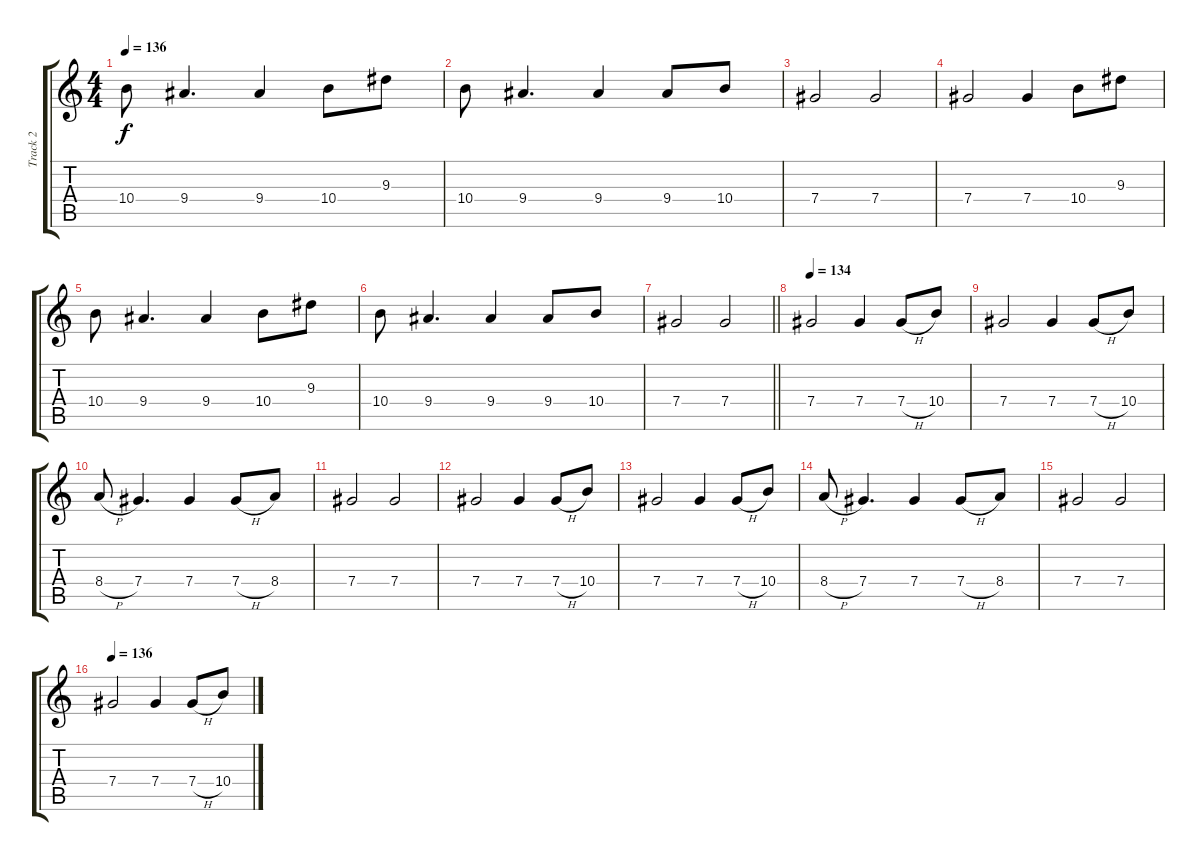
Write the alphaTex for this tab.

\track ("Track 2" "Track 2") {instrument distortionguitar}
\staff {score tabs}
\tuning (Eb4 Bb3 Gb3 Db3 Ab2 Eb2) {hide}
\ts (4 4)
\tempo 136
\clef g2
\ks c
10.4.8{dy f} 9.4.4{d} 9.4.4 10.4.8 9.3.8 |
10.4.8 9.4.4{d} 9.4.4 9.4.8 10.4.8 |
7.4.2 7.4.2 |
7.4.2 7.4.4 10.4.8 9.3.8 |
10.4.8 9.4.4{d} 9.4.4 10.4.8 9.3.8 |
10.4.8 9.4.4{d} 9.4.4 9.4.8 10.4.8 |
\barLineRight lightlight
7.4.2 7.4.2 |
\section ("" "")
\tempo 134
7.4.2 7.4.4 7.4{h}.8 10.4.8 |
7.4.2 7.4.4 7.4{h}.8 10.4.8 |
8.4{h}.8 7.4.4{d} 7.4.4 7.4{h}.8 8.4.8 |
7.4.2 7.4.2 |
7.4.2 7.4.4 7.4{h}.8 10.4.8 |
7.4.2 7.4.4 7.4{h}.8 10.4.8 |
8.4{h}.8 7.4.4{d} 7.4.4 7.4{h}.8 8.4.8 |
7.4.2 7.4.2 |
\tempo 136
7.4.2 7.4.4 7.4{h}.8 10.4.8
